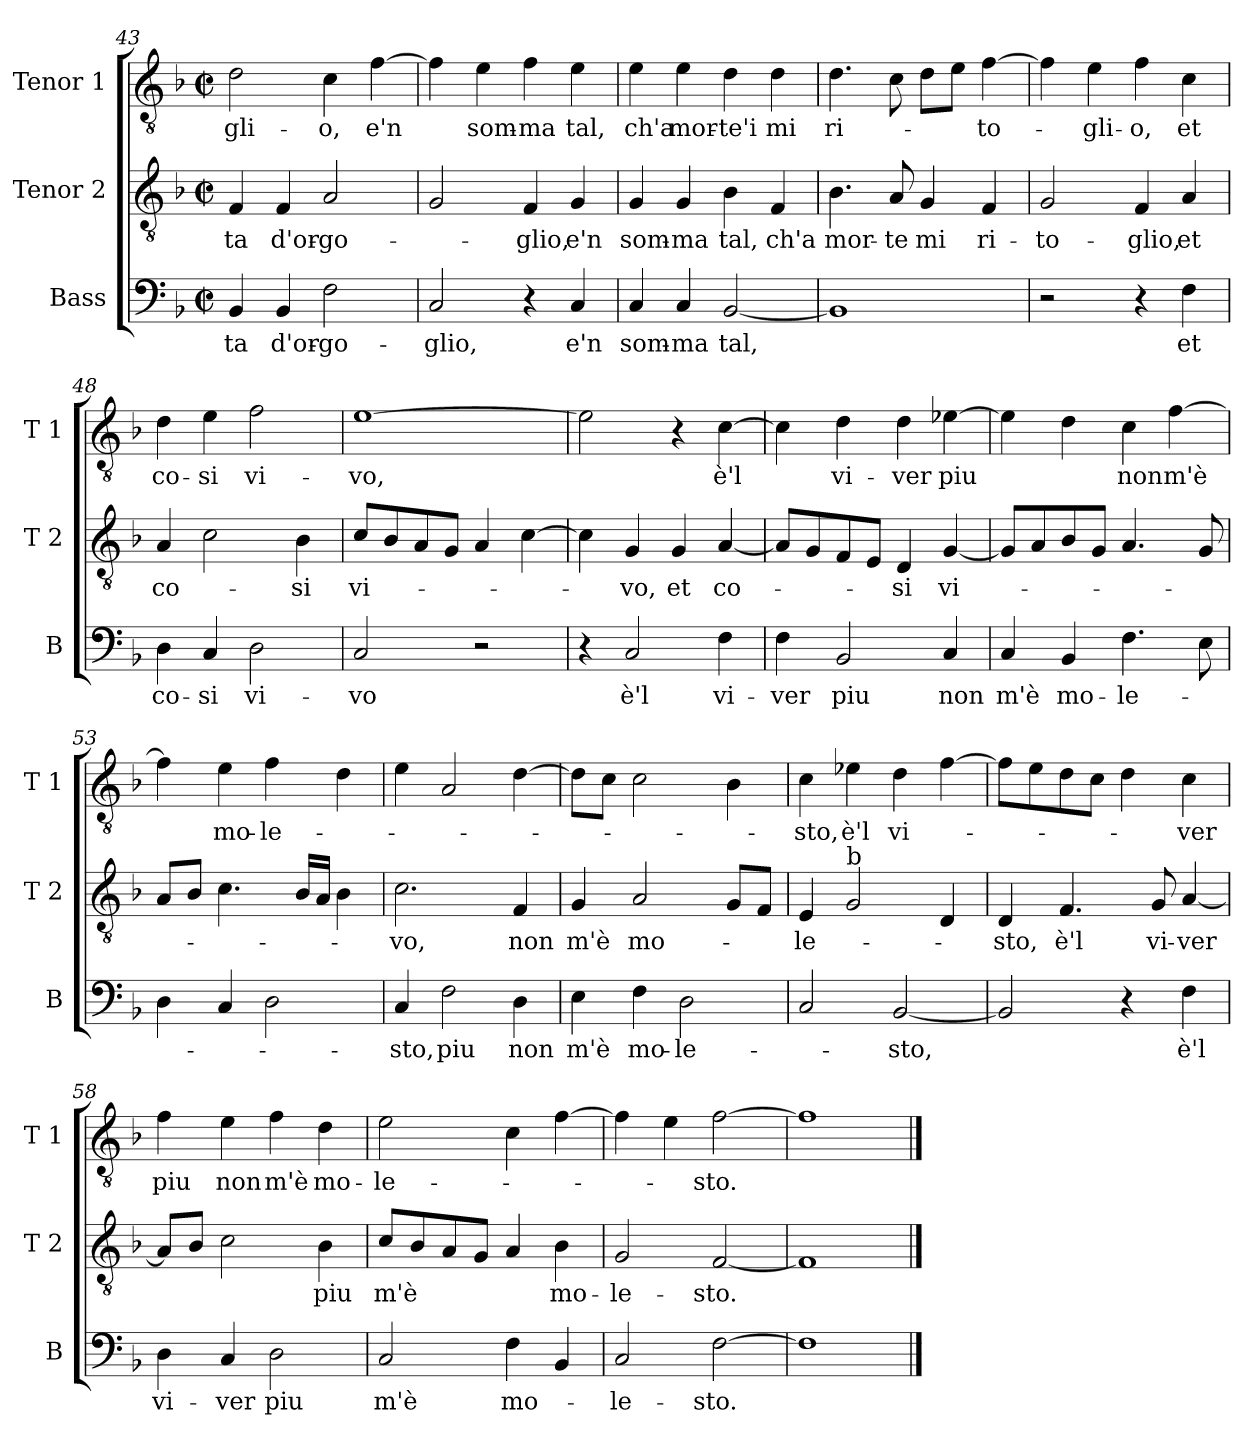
**kern	**text	**kern	**text	**kern	**text
*part3	*part3	*part2	*part2	*part1	*part1
*staff3	*staff3	*staff2	*staff2	*staff1	*staff1
*I"Bass	*	*I"Tenor 2	*	*I"Tenor 1	*
*I'B	*	*I'T 2	*	*I'T 1	*
*clefF4	*	*clefGv2	*	*clefGv2	*
*k[b-]	*	*k[b-]	*	*k[b-]	*
*F:	*	*F:	*	*F:	*
*M2/2	*	*M2/2	*	*M2/2	*
*met(c|)	*	*met(c|)	*	*met(c|)	*
=43	=43	=43	=43	=43	=43
!	!LO:LY:b	!	!LO:LY:b	!	!LO:LY:b
4BB-/	-ta	4F/	-ta	2d\	-gli-
!	!LO:LY:b	!	!LO:LY:b	!	!
4BB-/	d'or-	4F/	d'or-	.	.
!	!LO:LY:b	!	!LO:LY:b	!	!LO:LY:b
2F\	-go-	2A/	-go-	4c\	-o,
!	!	!	!	!	!LO:LY:b
.	.	.	.	[4f\	e'n
=44	=44	=44	=44	=44	=44
!	!LO:LY:b	!	!	!	!
2C/	-glio,	2G/	.	4f\]	.
!	!	!	!	!	!LO:LY:b
.	.	.	.	4e\	som-
!	!	!	!LO:LY:b	!	!LO:LY:b
4r	.	4F/	-glio,	4f\	-ma
!	!LO:LY:b	!	!LO:LY:b	!	!LO:LY:b
4C/	e'n	4G/	e'n	4e\	tal,
=45	=45	=45	=45	=45	=45
!	!LO:LY:b	!	!LO:LY:b	!	!LO:LY:b
4C/	som-	4G/	som-	4e\	ch'a
!	!LO:LY:b	!	!LO:LY:b	!	!LO:LY:b
4C/	-ma	4G/	-ma	4e\	mor-
!	!LO:LY:b	!	!LO:LY:b	!	!LO:LY:b
[2BB-/	tal,	4B-\	tal,	4d\	-te'i
!	!	!	!LO:LY:b	!	!LO:LY:b
.	.	4F/	ch'a	4d\	mi
!!LO:LB:g=z
=46	=46	=46	=46	=46	=46
!	!	!	!LO:LY:b	!	!LO:LY:b
1BB-]	.	4.B-\	mor-	4.d\	ri-
!	!	!	!LO:LY:b	!	!
.	.	8A/	-te	8c\	.
!	!	!	!LO:LY:b	!	!
.	.	4G/	mi	8d\L	.
.	.	.	.	8e\J	.
!	!	!	!LO:LY:b	!	!LO:LY:b
.	.	4F/	ri-	[4f\	-to-
=47	=47	=47	=47	=47	=47
!	!	!	!LO:LY:b	!	!
2r	.	2G/	-to-	4f\]	.
!	!	!	!	!	!LO:LY:b
.	.	.	.	4e\	-gli-
!	!	!	!LO:LY:b	!	!LO:LY:b
4r	.	4F/	-glio,	4f\	-o,
!	!LO:LY:b	!	!LO:LY:b	!	!LO:LY:b
4F\	et	4A/	et	4c\	et
=48	=48	=48	=48	=48	=48
!	!LO:LY:b	!	!LO:LY:b	!	!LO:LY:b
4D\	co-	4A/	co-	4d\	co-
!	!LO:LY:b	!	!	!	!LO:LY:b
4C/	-si	2c\	.	4e\	-si
!	!LO:LY:b	!	!	!	!LO:LY:b
2D\	vi-	.	.	2f\	vi-
!	!	!	!LO:LY:b	!	!
.	.	4B-\	-si	.	.
=49	=49	=49	=49	=49	=49
!	!LO:LY:b	!	!LO:LY:b	!	!LO:LY:b
2C/	-vo	8c/L	vi-	[1e	-vo,
.	.	8B-/	.	.	.
.	.	8A/	.	.	.
.	.	8G/J	.	.	.
2r	.	4A/	.	.	.
.	.	[4c\	.	.	.
=50	=50	=50	=50	=50	=50
4r	.	4c\]	.	2e\]	.
!	!LO:LY:b	!	!LO:LY:b	!	!
2C/	è'l	4G/	-vo,	.	.
!	!	!	!LO:LY:b	!	!
.	.	4G/	et	4r	.
!	!LO:LY:b	!	!LO:LY:b	!	!LO:LY:b
4F\	vi-	[4A/	co-	[4c\	è'l
!!LO:LB:g=z
=51	=51	=51	=51	=51	=51
!	!LO:LY:b	!	!	!	!
4F\	-ver	8A/L]	.	4c\]	.
.	.	8G/	.	.	.
!	!LO:LY:b	!	!	!	!LO:LY:b
2BB-/	piu	8F/	.	4d\	vi-
.	.	8E/J	.	.	.
!	!	!	!LO:LY:b	!	!LO:LY:b
.	.	4D/	-si	4d\	-ver
!	!LO:LY:b	!	!LO:LY:b	!	!LO:LY:b
4C/	non	[4G/	vi-	[4e-X\	piu
=52	=52	=52	=52	=52	=52
!	!LO:LY:b	!	!	!	!
4C/	m'è	8G/L]	.	4e-\]	.
.	.	8A/	.	.	.
!	!LO:LY:b	!	!	!	!
4BB-/	mo-	8B-/	.	4d\	.
.	.	8G/J	.	.	.
!	!LO:LY:b	!	!	!	!LO:LY:b
4.F\	-le-	4.A/	.	4c\	non
!	!	!	!	!	!LO:LY:b
.	.	.	.	[4f\	m'è
8E\	.	8G/	.	.	.
=53	=53	=53	=53	=53	=53
4D\	.	8A/L	.	4f\]	.
.	.	8B-/J	.	.	.
!	!	!	!	!	!LO:LY:b
4C/	.	4.c\	.	4e\	mo-
!	!	!	!	!	!LO:LY:b
2D\	.	.	.	4f\	-le-
.	.	16B-/LL	.	.	.
.	.	16A/JJ	.	.	.
.	.	4B-\	.	4d\	.
=54	=54	=54	=54	=54	=54
!	!LO:LY:b	!	!LO:LY:b	!	!
4C/	-sto,	2.c\	-vo,	4e\	.
!	!LO:LY:b	!	!	!	!
2F\	piu	.	.	2A/	.
!	!LO:LY:b	!	!LO:LY:b	!	!
4D\	non	4F/	non	[4d\	.
=55	=55	=55	=55	=55	=55
!	!LO:LY:b	!	!LO:LY:b	!	!
4E\	m'è	4G/	m'è	8d\L]	.
.	.	.	.	8c\J	.
!	!LO:LY:b	!	!LO:LY:b	!	!
4F\	mo-	2A/	mo-	2c\	.
!	!LO:LY:b	!	!	!	!
2D\	-le-	.	.	.	.
.	.	8G/L	.	4B-\	.
.	.	8F/J	.	.	.
!!LO:PB:g=z
=56	=56	=56	=56	=56	=56
!	!	!	!LO:LY:b	!	!LO:LY:b
2C/	.	4E/	-le-	4c\	-sto,
!	!	!LO:TX:a:t=b	!	!	!
!	!	!	!	!	!LO:LY:b
.	.	2G/	.	4e-X\	è'l
!	!LO:LY:b	!	!	!	!LO:LY:b
[2BB-/	-sto,	.	.	4d\	vi-
.	.	4D/	.	[4f\	.
=57	=57	=57	=57	=57	=57
!	!	!	!LO:LY:b	!	!
2BB-/]	.	4D/	-sto,	8f\L]	.
.	.	.	.	8e\	.
!	!	!	!LO:LY:b	!	!
.	.	4.F/	è'l	8d\	.
.	.	.	.	8c\J	.
4r	.	.	.	4d\	.
!	!	!	!LO:LY:b	!	!
.	.	8G/	vi-	.	.
!	!LO:LY:b	!	!LO:LY:b	!	!LO:LY:b
4F\	è'l	[4A/	-ver	4c\	-ver
=58	=58	=58	=58	=58	=58
!	!LO:LY:b	!	!	!	!LO:LY:b
4D\	vi-	8A/L]	.	4f\	piu
.	.	8B-/J	.	.	.
!	!LO:LY:b	!	!	!	!LO:LY:b
4C/	-ver	2c\	.	4e\	non
!	!LO:LY:b	!	!	!	!LO:LY:b
2D\	piu	.	.	4f\	m'è
!	!	!	!LO:LY:b	!	!LO:LY:b
.	.	4B-\	piu	4d\	mo-
=59	=59	=59	=59	=59	=59
!	!LO:LY:b	!	!LO:LY:b	!	!LO:LY:b
2C/	m'è	8c/L	m'è	2e\	-le-
.	.	8B-/	.	.	.
.	.	8A/	.	.	.
.	.	8G/J	.	.	.
!	!LO:LY:b	!	!	!	!
4F\	mo-	4A/	.	4c\	.
!	!	!	!LO:LY:b	!	!
4BB-/	.	4B-\	mo-	[4f\	.
=60	=60	=60	=60	=60	=60
!	!LO:LY:b	!	!LO:LY:b	!	!
2C/	-le-	2G/	-le-	4f\]	.
.	.	.	.	4e\	.
!	!LO:LY:b	!	!LO:LY:b	!	!LO:LY:b
[2F\	-sto.	[2F/	-sto.	[2f\	-sto.
=61	=61	=61	=61	=61	=61
1F]	.	1F]	.	1f]	.
==	==	==	==	==	==
*-	*-	*-	*-	*-	*-
